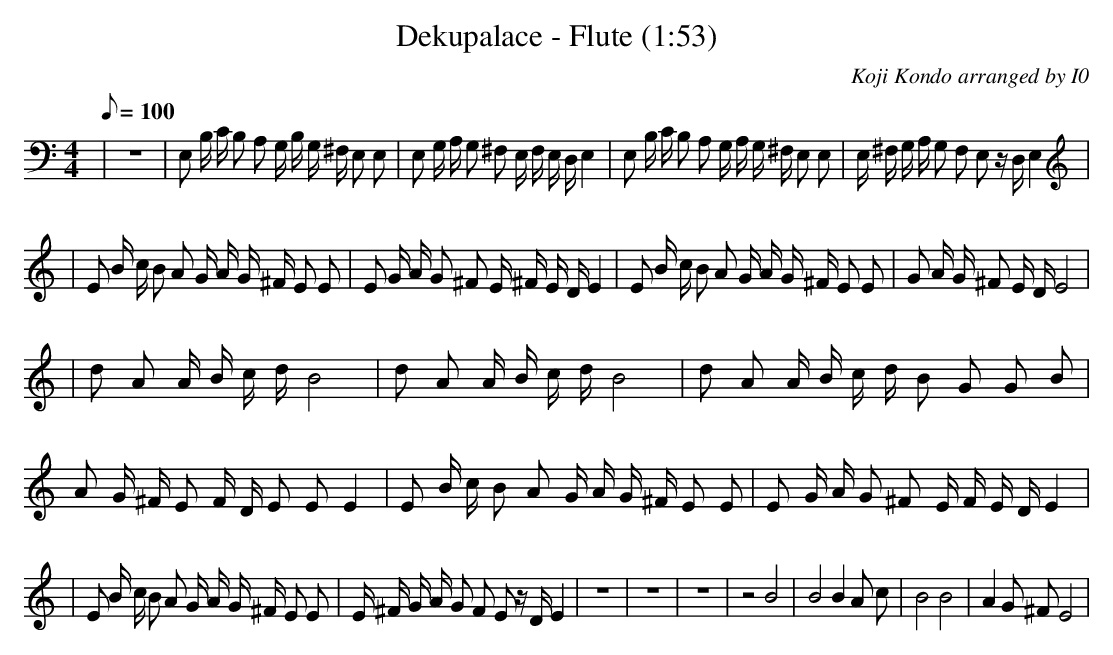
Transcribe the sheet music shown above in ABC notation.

X:1
T:Dekupalace - Flute (1:53)
C:Koji Kondo arranged by I0
M:4/4
L:1/8
Q:100
K:C
| z8 | E, B,/2 c,/2 B, A, G,/2 B,/2 G,/2 ^F,/2 E, E, | E, G,/2 A,/2 G, ^F, E,/2 F,/2 E,/2 D,/2 E,2 | E, B,/2 C/2 B, A, G,/2 A,/2 G,/2 ^F,/2 E, E, | E,/2 ^F,/2 G,/2 A,/2 G, F, E, z/2 D,/2 E,2 |
| E B/2 c/2 B A G/2 A/2 G/2 ^F/2 E E | E G/2 A/2 G ^F E/2 ^F/2 E/2 D/2 E2 | E B/2 c/2 B A G/2 A/2 G/2 ^F/2 E E | G A/2 G/2 ^F E/2 D/2 E4 |
| d A A/2 B/2 c/2 d/2 B4 | d A A/2 B/2 c/2 d/2 B4 | d A A/2 B/2 c/2 d/2 B G G B | A G/2 ^F/2 E F/2 D/2 E E E2 | E B/2 c/2 B A G/2 A/2 G/2 ^F/2 E E | E G/2 A/2 G ^F E/2 F/2 E/2 D/2 E2 |
| E B/2 c/2 B A G/2 A/2 G/2 ^F/2 E E | E/2 ^F/2 G/2 A/2 G F E z/2 D/2 E2 | z8 | z8 | z8 | z4 B4 | B4 B2 A c | B4 B4 | A2 G ^F E4 |

| E, B,/2 c,/2 B, A, G,/2 B,/2 G,/2 ^F,/2 E, E, | E, G,/2 A,/2 G, ^F, E,/2 F,/2 E,/2 D,/2 E,2 | E, B,/2 C/2 B, A, G,/2 A,/2 G,/2 ^F,/2 E, E, | E,/2 ^F,/2 G,/2 A,/2 G, F, E, z/2 D,/2 E,2 |
| E B/2 c/2 B A G/2 A/2 G/2 ^F/2 E E | E G/2 A/2 G ^F E/2 ^F/2 E/2 D/2 E2 | E B/2 c/2 B A G/2 A/2 G/2 ^F/2 E E | G A/2 G/2 ^F E/2 D/2 E4 |
| d A A/2 B/2 c/2 d/2 B4 | d A A/2 B/2 c/2 d/2 B4 | d A A/2 B/2 c/2 d/2 B G G B | A G/2 ^F/2 E F/2 D/2 E E E2 | E B/2 c/2 B A G/2 A/2 G/2 ^F/2 E E | E G/2 A/2 G ^F E/2 F/2 E/2 D/2 E2 |
| E B/2 c/2 B A G/2 A/2 G/2 ^F/2 E E | E/2 ^F/2 G/2 A/2 G F E z/2 D/2 E2 | z8 | z8 | z8 | z4 B4 | B4 B2 A c | B4 B4 | A2 G ^F E4 |
